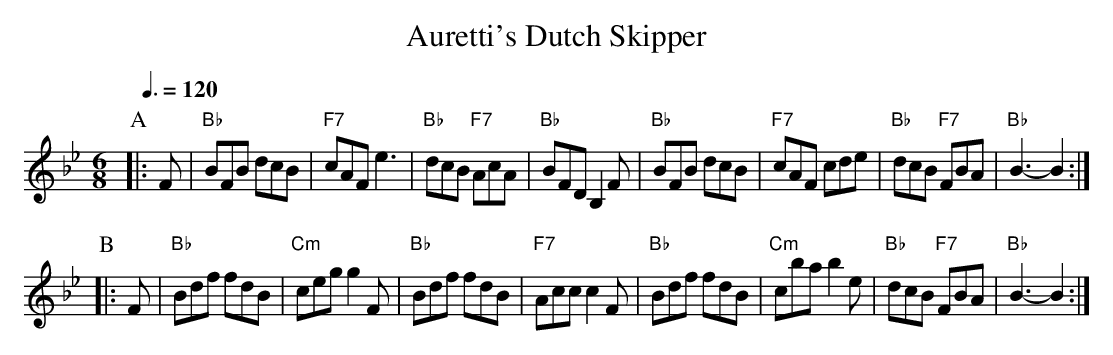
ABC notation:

X:1
T:Auretti's Dutch Skipper
Q:3/8=120
M:6/8
L:1/8
K:Bb
P:A
|: F | "Bb"BFB dcB | "F7"cAF e3 | "Bb"dcB "F7"AcA | "Bb"BFD B,2F |\
"Bb"BFB dcB | "F7"cAF cde | "Bb"dcB "F7"FBA | "Bb"B3 -B2 :|
P:B
|: F | "Bb"Bdf fdB | "Cm"ceg g2F | "Bb"Bdf fdB | "F7"Acc c2F |\
"Bb"Bdf fdB | "Cm"cba b2e | "Bb"dcB "F7"FBA | "Bb"B3 -B2 :|
